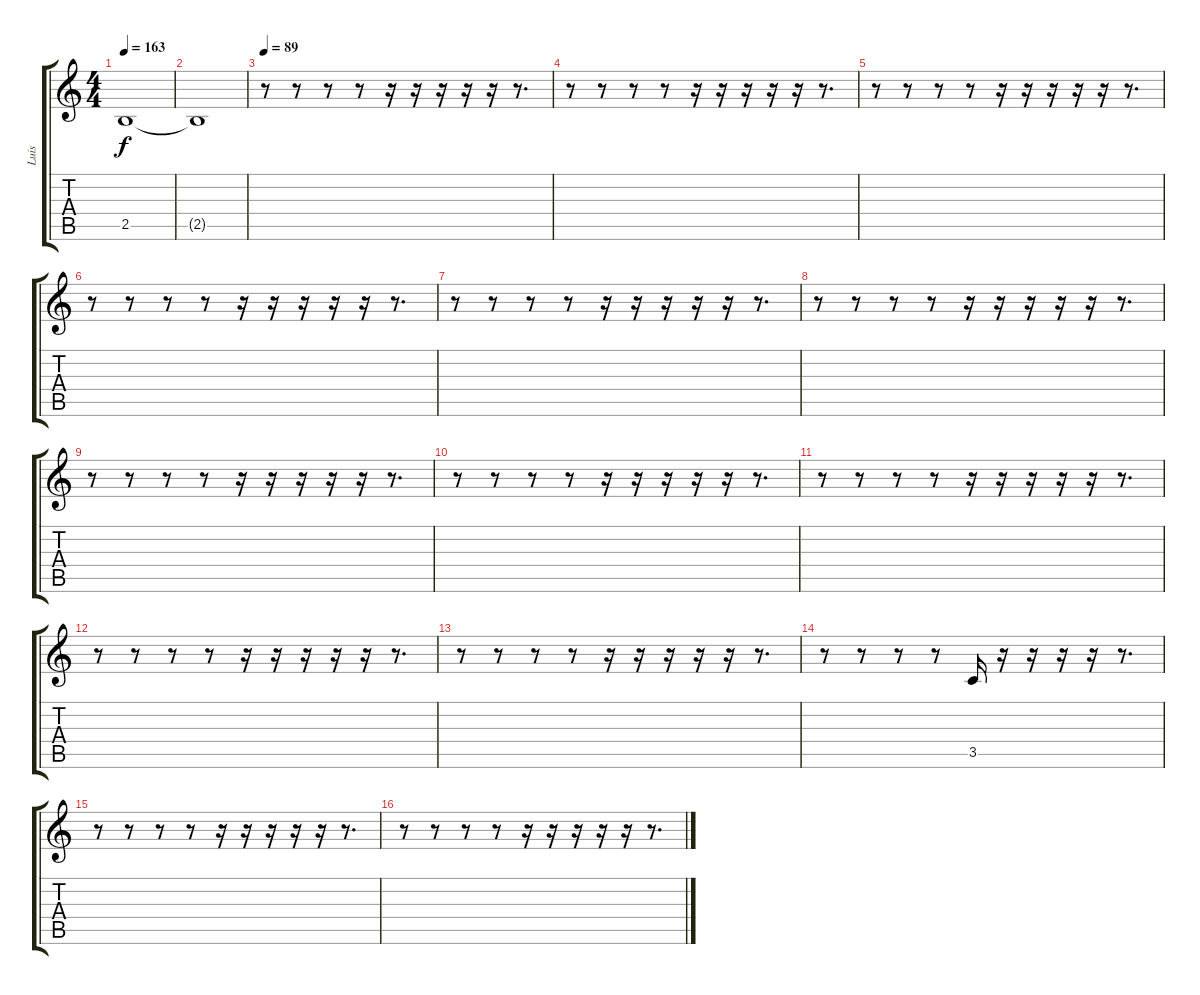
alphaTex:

\track ("Luis" "Luis") {instrument fretlessbass}
\staff {score tabs}
\tuning (E4 B3 G3 D3 A2 E2) {hide}
\ts (4 4)
\tempo 163
\clef g2
\ks c
2.5.1{dy f} |
2.5{t}.1 |
\tempo 89
r.8 r.8 r.8 r.8 r.16 r.16 r.16 r.16 r.16 r.8{d} |
r.8 r.8 r.8 r.8 r.16 r.16 r.16 r.16 r.16 r.8{d} |
r.8 r.8 r.8 r.8 r.16 r.16 r.16 r.16 r.16 r.8{d} |
r.8 r.8 r.8 r.8 r.16 r.16 r.16 r.16 r.16 r.8{d} |
r.8 r.8 r.8 r.8 r.16 r.16 r.16 r.16 r.16 r.8{d} |
r.8 r.8 r.8 r.8 r.16 r.16 r.16 r.16 r.16 r.8{d} |
r.8 r.8 r.8 r.8 r.16 r.16 r.16 r.16 r.16 r.8{d} |
r.8 r.8 r.8 r.8 r.16 r.16 r.16 r.16 r.16 r.8{d} |
r.8 r.8 r.8 r.8 r.16 r.16 r.16 r.16 r.16 r.8{d} |
r.8 r.8 r.8 r.8 r.16 r.16 r.16 r.16 r.16 r.8{d} |
r.8 r.8 r.8 r.8 r.16 r.16 r.16 r.16 r.16 r.8{d} |
r.8 r.8 r.8 r.8 3.5.16 r.16 r.16 r.16 r.16 r.8{d} |
r.8 r.8 r.8 r.8 r.16 r.16 r.16 r.16 r.16 r.8{d} |
r.8 r.8 r.8 r.8 r.16 r.16 r.16 r.16 r.16 r.8{d}
